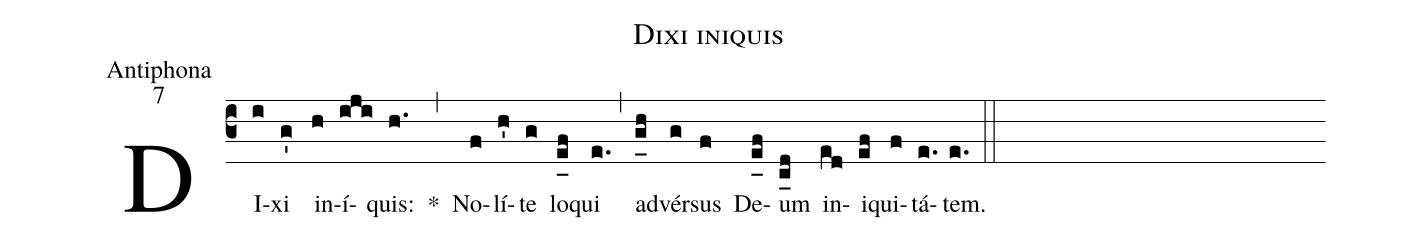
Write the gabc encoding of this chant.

name:Dixi iniquis;
office-part:Antiphona;
mode:7;
%%
(c3) DI(i)xi(g') in(h)í(iji)quis:(h.) *(,) No(f)lí(h')te(g) lo(e_[uh:l]f)qui(e.) (,) ad(g_[uh:l]h)vér(g)sus(f) De(e_[uh:l]f)um(c_[uh:l-0.5mm]d) in(ed)i(ef)qui(f)tá(e.)tem.(e.) (::)
